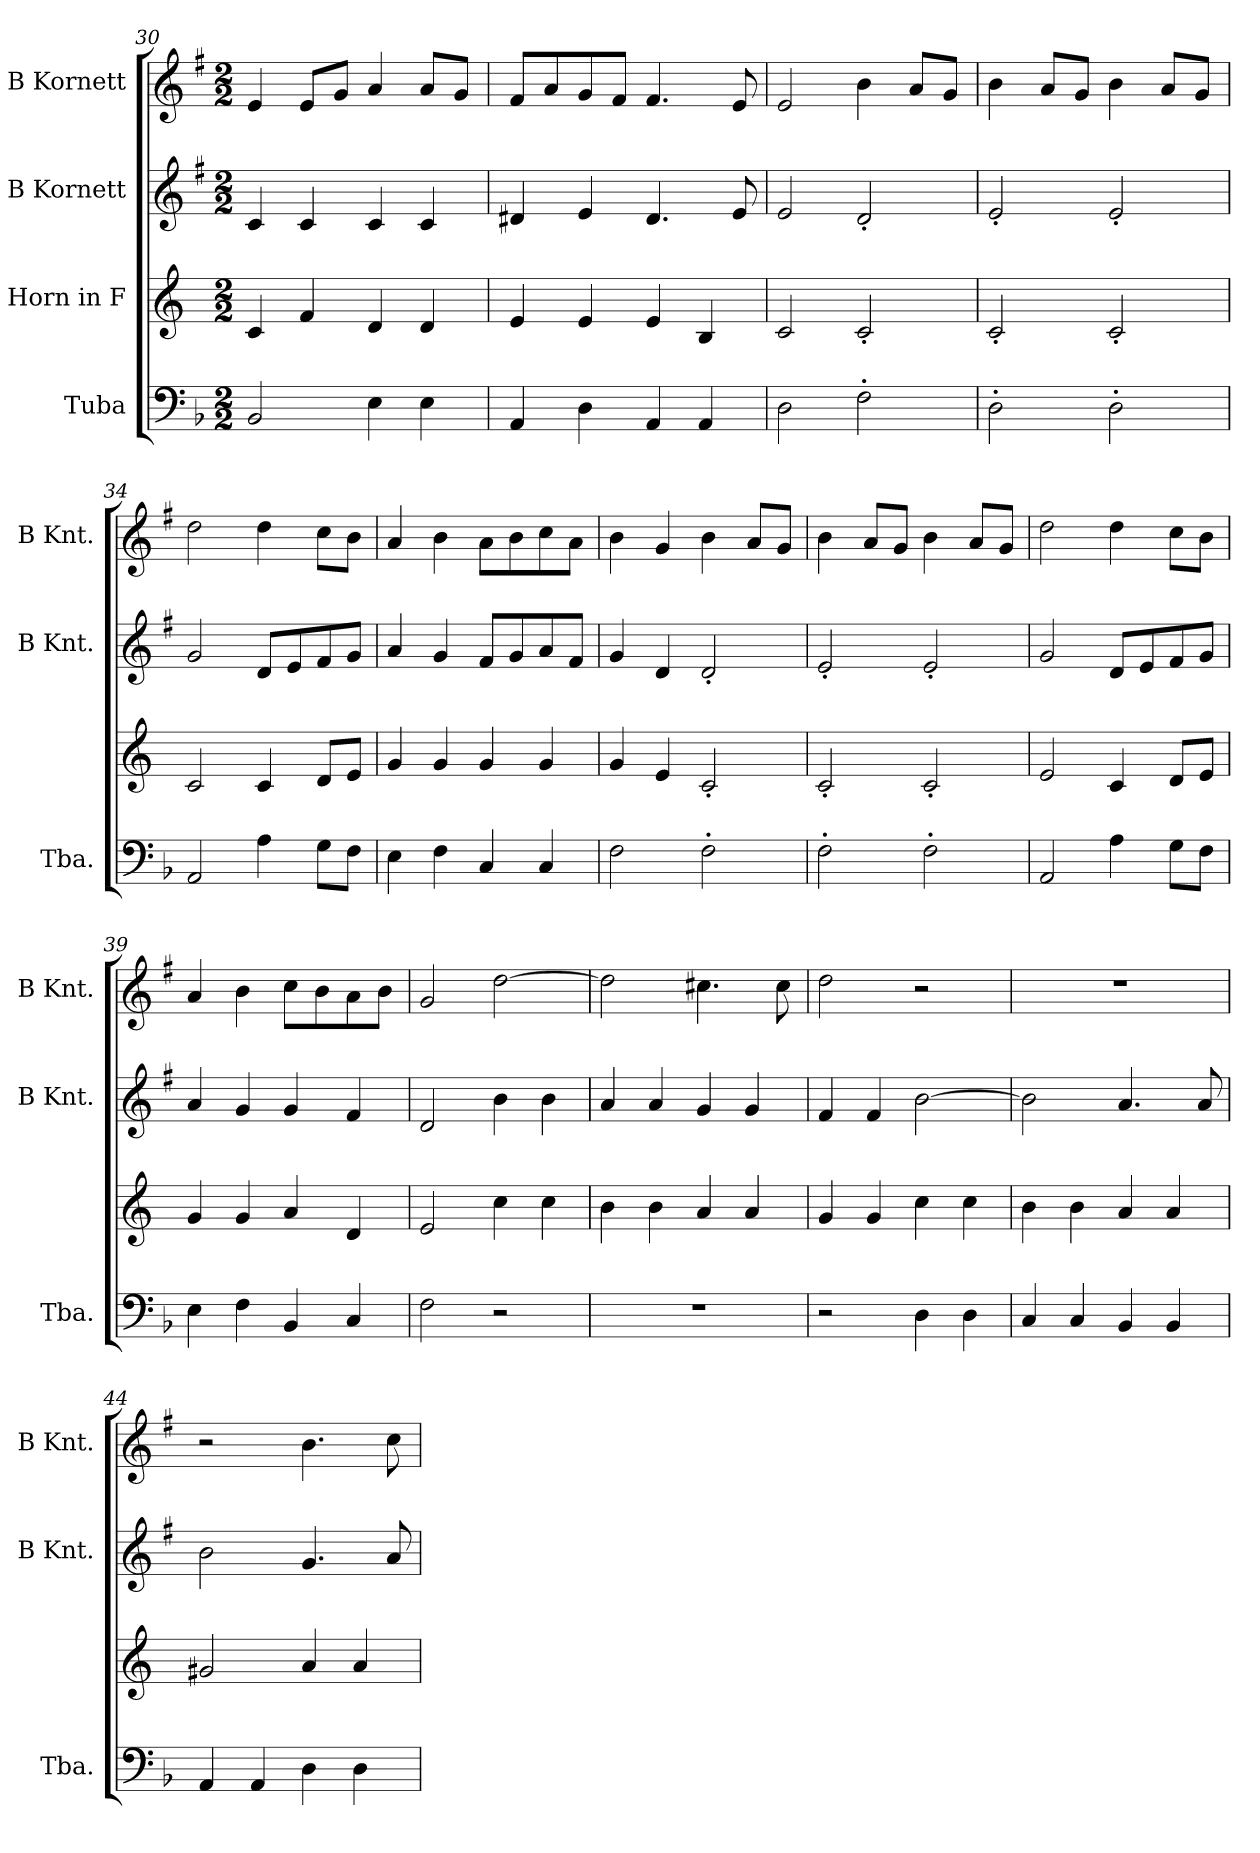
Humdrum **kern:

**kern	**kern	**kern	**kern
*part4	*part3	*part2	*part1
*staff4	*staff3	*staff2	*staff1
*I"Tuba	*I"Horn in F	*I"B Kornett	*I"B Kornett
*I'Tba.	*	*I'B Knt.	*I'B Knt.
*clefF4	*clefG2	*clefG2	*clefG2
*	*ITrd4c7	*ITrd1c2	*ITrd1c2
*k[b-]	*k[b-]	*k[b-]	*k[b-]
*M2/2	*M2/2	*M2/2	*M2/2
=30	=30	=30	=30
2BB-/	4F/	4B-/	4d/
.	4B-/	4B-/	8d/L
.	.	.	8f/J
4E\	4G/	4B-/	4g/
4E\	4G/	4B-/	8g/L
.	.	.	8f/J
=31	=31	=31	=31
4AA/	4A/	4c#X/	8e/L
.	.	.	8g/
4D\	4A/	4d/	8f/
.	.	.	8e/J
4AA/	4A/	4.c#/	4.e/
4AA/	4E/	.	.
.	.	8d/	8d/
=32	=32	=32	=32
2D\	2F/	2d/	2d/
2F'\	2F'/	2c'/	4a\
.	.	.	8g/L
.	.	.	8f/J
=33	=33	=33	=33
2D'\	2F'/	2d'/	4a\
.	.	.	8g/L
.	.	.	8f/J
2D'\	2F'/	2d'/	4a\
.	.	.	8g/L
.	.	.	8f/J
=34	=34	=34	=34
2AA/	2F/	2f/	2cc\
4A\	4F/	8c/L	4cc\
.	.	8d/	.
8G\L	8G/L	8e/	8b-\L
8F\J	8A/J	8f/J	8a\J
!!LO:PB:g=z
=35	=35	=35	=35
4E\	4c/	4g/	4g/
4F\	4c/	4f/	4a\
4C/	4c/	8e/L	8g\L
.	.	8f/	8a\
4C/	4c/	8g/	8b-\
.	.	8e/J	8g\J
=36	=36	=36	=36
2F\	4c/	4f/	4a\
.	4A/	4c/	4f/
2F'\	2F'/	2c'/	4a\
.	.	.	8g/L
.	.	.	8f/J
=37	=37	=37	=37
2F'\	2F'/	2d'/	4a\
.	.	.	8g/L
.	.	.	8f/J
2F'\	2F'/	2d'/	4a\
.	.	.	8g/L
.	.	.	8f/J
=38	=38	=38	=38
2AA/	2A/	2f/	2cc\
4A\	4F/	8c/L	4cc\
.	.	8d/	.
8G\L	8G/L	8e/	8b-\L
8F\J	8A/J	8f/J	8a\J
=39	=39	=39	=39
4E\	4c/	4g/	4g/
4F\	4c/	4f/	4a\
4BB-/	4d/	4f/	8b-\L
.	.	.	8a\
4C/	4G/	4e/	8g\
.	.	.	8a\J
=40	=40	=40	=40
2F\	2A/	2c/	2f/
2r	4f\	4a\	[2cc\
.	4f\	4a\	.
=41	=41	=41	=41
1r	4e\	4g/	2cc\]
.	4e\	4g/	.
.	4d/	4f/	4.bn\
.	4d/	4f/	.
.	.	.	8b\
!!LO:LB:g=z
=42	=42	=42	=42
2r	4c/	4e/	2cc\
.	4c/	4e/	.
4D\	4f\	[2a\	2r
4D\	4f\	.	.
=43	=43	=43	=43
4C/	4e\	2a\]	1r
4C/	4e\	.	.
4BB-/	4d/	4.g/	.
4BB-/	4d/	.	.
.	.	8g/	.
=44	=44	=44	=44
4AA/	2c#X/	2a\	2r
4AA/	.	.	.
4D\	4d/	4.f/	4.a\
4D\	4d/	.	.
.	.	8g/	8b-\
=	=	=	=
*-	*-	*-	*-
